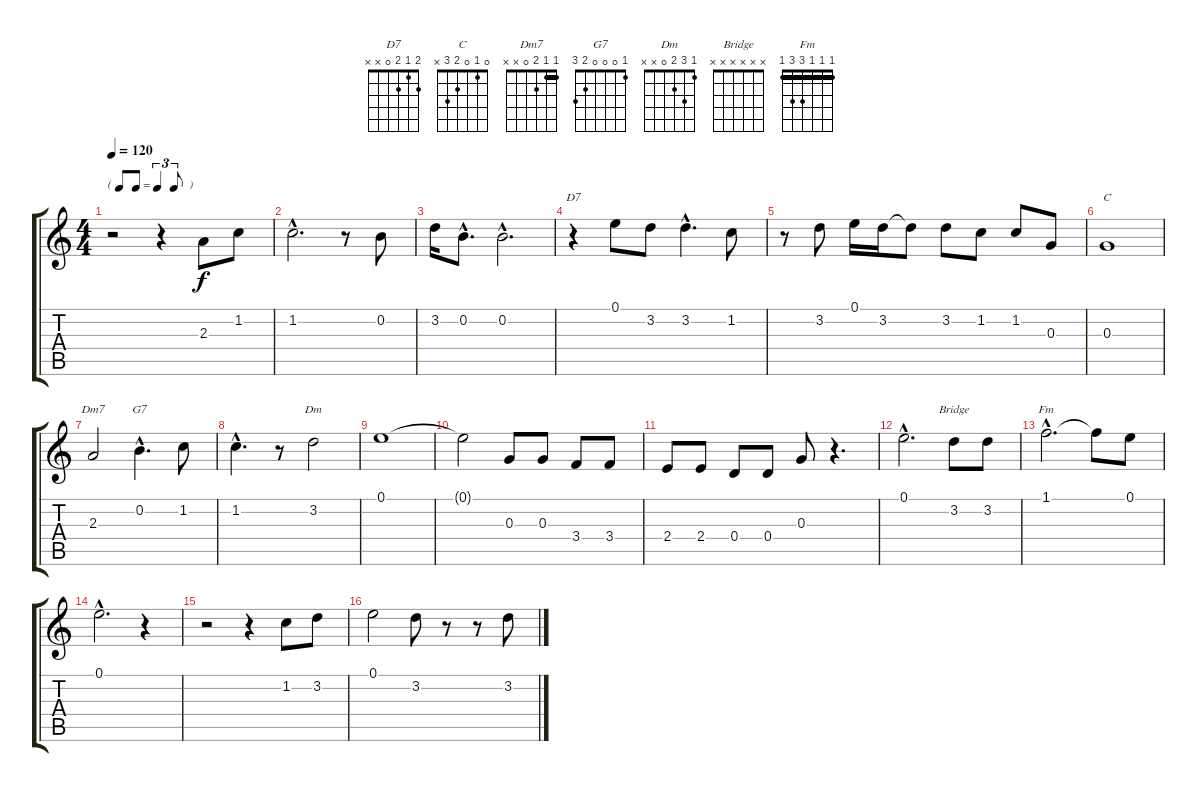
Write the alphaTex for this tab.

\track "" {instrument electricguitarjazz}
\staff {score tabs}
\tuning (E4 B3 G3 D3 A2 E2) {hide}
\chord ("D7" 2 1 2 0 x x)
\chord ("C" 0 1 0 2 3 x)
\chord ("Dm7" 1 1 2 0 x x) {barre 1}
\chord ("G7" 1 0 0 0 2 3)
\chord ("Dm" 1 3 2 0 x x)
\chord ("Bridge" x x x x x x)
\chord ("Fm" 1 1 1 3 3 1) {barre 1}
\ts (4 4)
\tf triplet8th
\tempo 120
\clef g2
\ks c
r.2{dy f} r.4 2.3.8 1.2.8 |
1.2{hac}.2{d} r.8 0.2.8 |
3.2.16 0.2{hac}.8{d} 0.2{hac}.2{d} |
r.4{ch "D7"} 0.1.8 3.2.8 3.2{hac}.4{d} 1.2.8 |
r.8 3.2.8 0.1.16 3.2.16 3.2{t}.8 3.2.8 1.2.8 1.2.8 0.3.8 |
0.3.1{ch "C"} |
2.3.2{ch "Dm7"} 0.2{hac}.4{d ch "G7"} 1.2.8 |
1.2{hac}.4{d} r.8 3.2.2{ch "Dm"} |
0.1.1 |
0.1{t}.2 0.3.8 0.3.8 3.4.8 3.4.8 |
2.4.8 2.4.8 0.4.8 0.4.8 0.3.8 r.4{d} |
0.1{hac}.2{d} 3.2.8{ch "Bridge"} 3.2.8 |
1.1{hac}.2{d ch "Fm"} 1.1{t}.8 0.1.8 |
0.1{hac}.2{d} r.4 |
r.2 r.4 1.2.8 3.2.8 |
0.1.2 3.2.8 r.8 r.8 3.2.8
